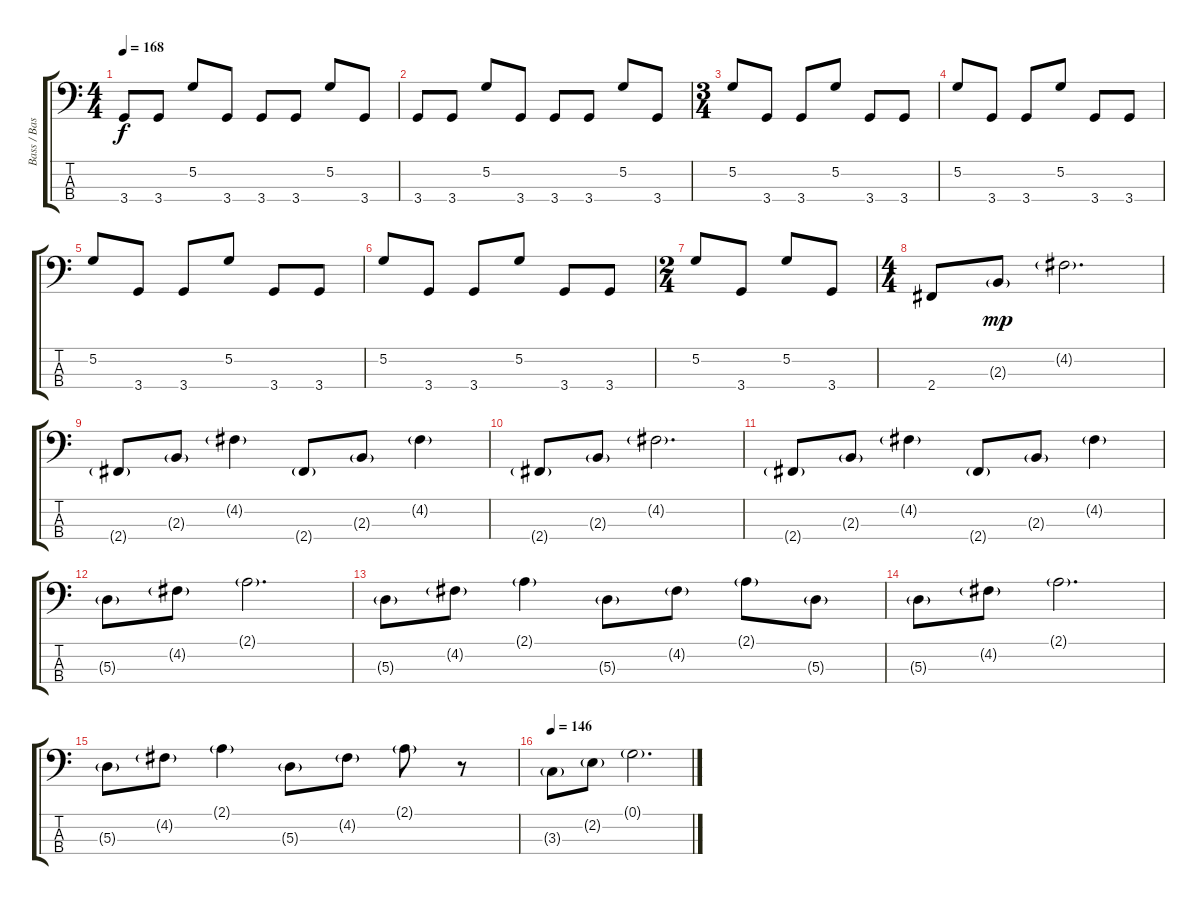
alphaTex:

\track ("Bass / Bass pedal (Rutherford)" "Bass / Bas") {instrument electricbassfinger}
\staff {score tabs}
\tuning (G2 D2 A1 E1) {hide}
\ts (4 4)
\tempo 168
\clef f4
\ks c
3.4.8{dy f} 3.4.8 5.2.8 3.4.8 3.4.8 3.4.8 5.2.8 3.4.8 |
3.4.8 3.4.8 5.2.8 3.4.8 3.4.8 3.4.8 5.2.8 3.4.8 |
\ts (3 4)
5.2.8 3.4.8 3.4.8 5.2.8 3.4.8 3.4.8 |
5.2.8 3.4.8 3.4.8 5.2.8 3.4.8 3.4.8 |
5.2.8 3.4.8 3.4.8 5.2.8 3.4.8 3.4.8 |
5.2.8 3.4.8 3.4.8 5.2.8 3.4.8 3.4.8 |
\ts (2 4)
5.2.8 3.4.8 5.2.8 3.4.8 |
\ts (4 4)
2.4.8 2.3{g}.8{dy mp} 4.2{g}.2{d} |
2.4{g}.8 2.3{g}.8 4.2{g}.4 2.4{g}.8 2.3{g}.8 4.2{g}.4 |
2.4{g}.8 2.3{g}.8 4.2{g}.2{d} |
2.4{g}.8 2.3{g}.8 4.2{g}.4 2.4{g}.8 2.3{g}.8 4.2{g}.4 |
5.3{g}.8 4.2{g}.8 2.1{g}.2{d} |
5.3{g}.8 4.2{g}.8 2.1{g}.4 5.3{g}.8 4.2{g}.8 2.1{g}.8 5.3{g}.8 |
5.3{g}.8 4.2{g}.8 2.1{g}.2{d} |
5.3{g}.8 4.2{g}.8 2.1{g}.4 5.3{g}.8 4.2{g}.8 2.1{g}.8 r.8 |
\tempo 146
3.3{g}.8 2.2{g}.8 0.1{g}.2{d}
